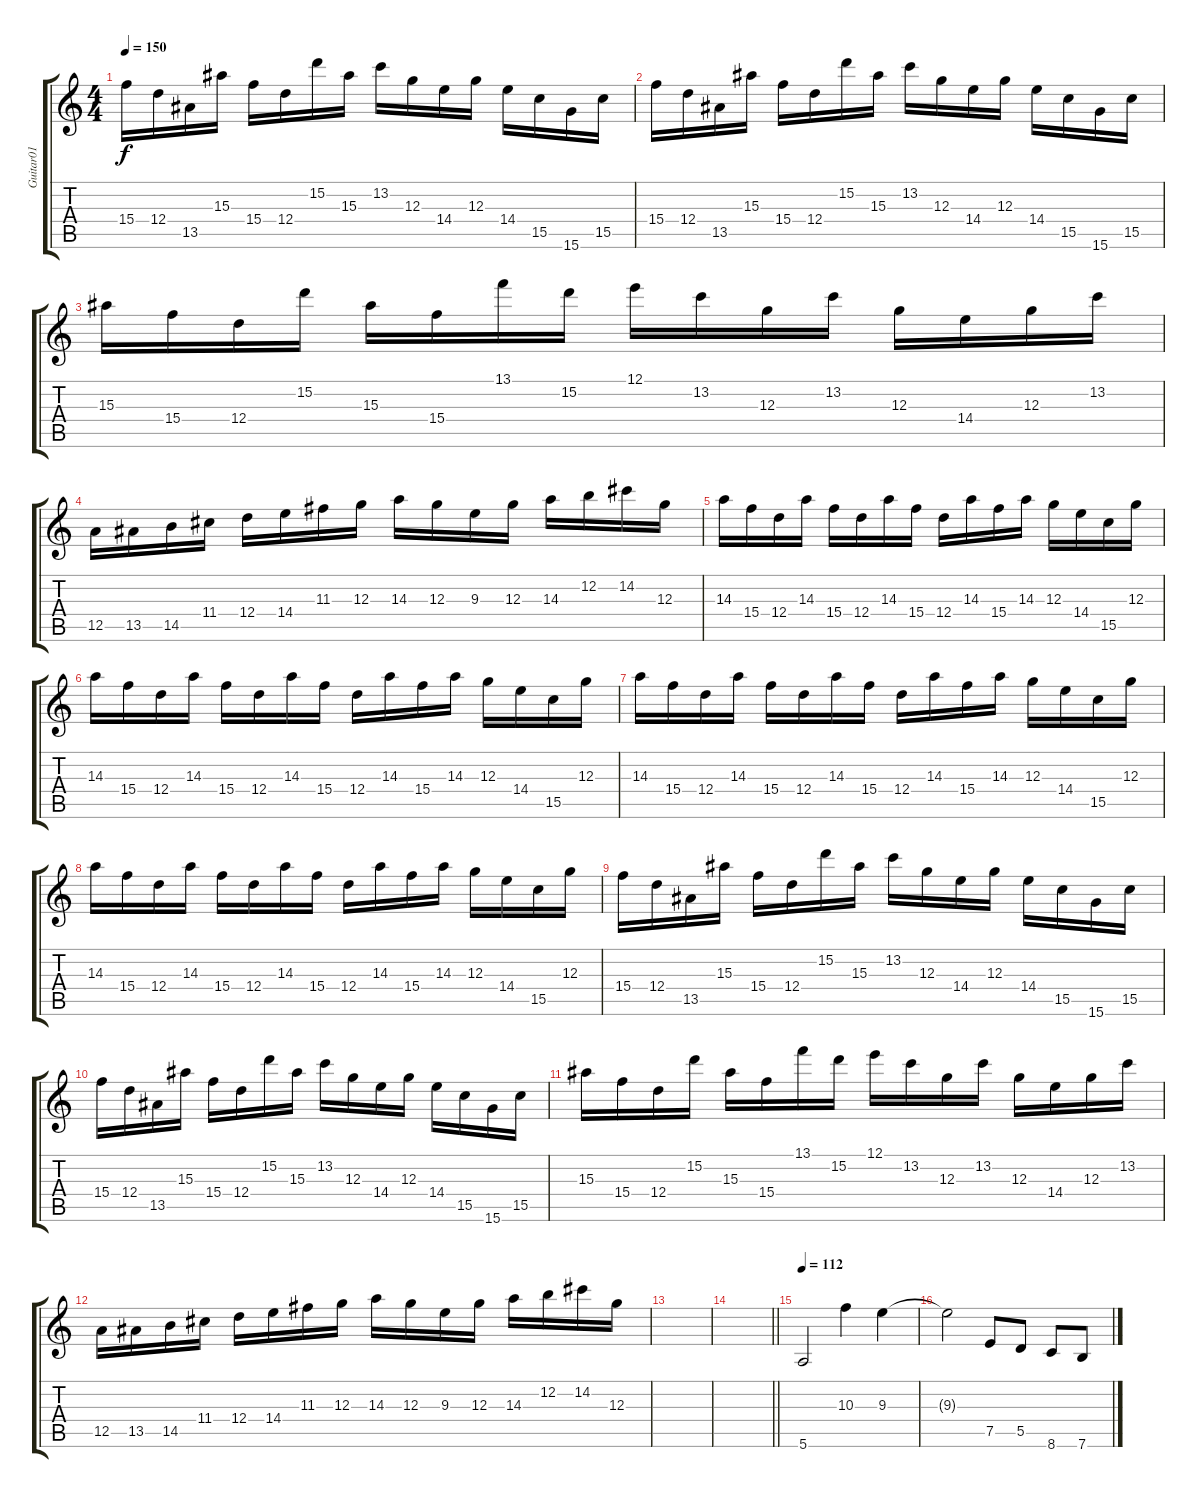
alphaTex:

\track ("Guitar01" "Guitar01") {instrument distortionguitar}
\staff {score tabs}
\tuning (E4 B3 G3 D3 A2 E2) {hide}
\ts (4 4)
\tempo 150
\clef g2
\ks c
15.4.16{dy f} 12.4.16 13.5.16 15.3.16 15.4.16 12.4.16 15.2.16 15.3.16 13.2.16 12.3.16 14.4.16 12.3.16 14.4.16 15.5.16 15.6.16 15.5.16 |
15.4.16 12.4.16 13.5.16 15.3.16 15.4.16 12.4.16 15.2.16 15.3.16 13.2.16 12.3.16 14.4.16 12.3.16 14.4.16 15.5.16 15.6.16 15.5.16 |
15.3.16 15.4.16 12.4.16 15.2.16 15.3.16 15.4.16 13.1.16 15.2.16 12.1.16 13.2.16 12.3.16 13.2.16 12.3.16 14.4.16 12.3.16 13.2.16 |
12.5.16 13.5.16 14.5.16 11.4.16 12.4.16 14.4.16 11.3.16 12.3.16 14.3.16 12.3.16 9.3.16 12.3.16 14.3.16 12.2.16 14.2.16 12.3.16 |
14.3.16 15.4.16 12.4.16 14.3.16 15.4.16 12.4.16 14.3.16 15.4.16 12.4.16 14.3.16 15.4.16 14.3.16 12.3.16 14.4.16 15.5.16 12.3.16 |
14.3.16 15.4.16 12.4.16 14.3.16 15.4.16 12.4.16 14.3.16 15.4.16 12.4.16 14.3.16 15.4.16 14.3.16 12.3.16 14.4.16 15.5.16 12.3.16 |
14.3.16 15.4.16 12.4.16 14.3.16 15.4.16 12.4.16 14.3.16 15.4.16 12.4.16 14.3.16 15.4.16 14.3.16 12.3.16 14.4.16 15.5.16 12.3.16 |
14.3.16 15.4.16 12.4.16 14.3.16 15.4.16 12.4.16 14.3.16 15.4.16 12.4.16 14.3.16 15.4.16 14.3.16 12.3.16 14.4.16 15.5.16 12.3.16 |
15.4.16 12.4.16 13.5.16 15.3.16 15.4.16 12.4.16 15.2.16 15.3.16 13.2.16 12.3.16 14.4.16 12.3.16 14.4.16 15.5.16 15.6.16 15.5.16 |
15.4.16 12.4.16 13.5.16 15.3.16 15.4.16 12.4.16 15.2.16 15.3.16 13.2.16 12.3.16 14.4.16 12.3.16 14.4.16 15.5.16 15.6.16 15.5.16 |
15.3.16 15.4.16 12.4.16 15.2.16 15.3.16 15.4.16 13.1.16 15.2.16 12.1.16 13.2.16 12.3.16 13.2.16 12.3.16 14.4.16 12.3.16 13.2.16 |
12.5.16 13.5.16 14.5.16 11.4.16 12.4.16 14.4.16 11.3.16 12.3.16 14.3.16 12.3.16 9.3.16 12.3.16 14.3.16 12.2.16 14.2.16 12.3.16 |
|
\barLineRight lightlight
|
\section ("" "")
\tempo 112
5.6.2 10.3.4 9.3.4 |
9.3{t}.2 7.5.8 5.5.8 8.6.8 7.6.8
